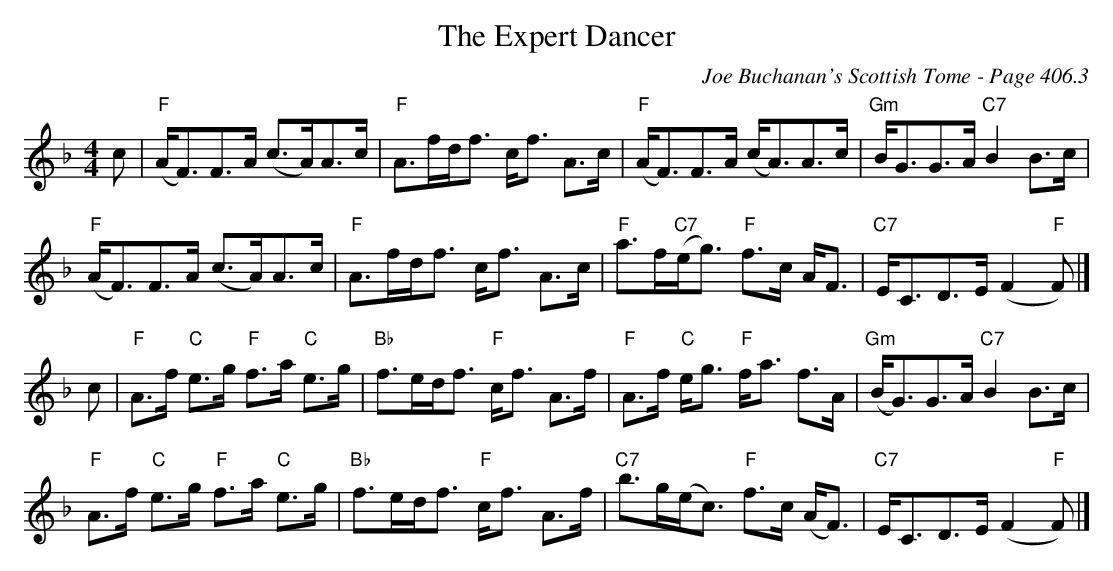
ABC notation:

X:1
T:Expert Dancer, The
C:Joe Buchanan's Scottish Tome - Page 406.3
L:1/8
M:4/4
K:F
c | "F"(A<F)F>A (c>A)A>c | "F"A>fd<f c<f A>c | "F"(A<F)F>A (c<A)A>c | "Gm"B<GG>A "C7"B2 B>c |
"F"(A<F)F>A (c>A)A>c | "F"A>fd<f c<f A>c | "F"a>f"C7"(e<g) "F"f>c A<F | "C7"E<CD>E (F2 "F"F) |]
c | "F"A>f "C"e>g "F"f>a "C"e>g | "Bb"f>ed<f "F"c<f A>f | "F"A>f "C"e<g "F"f<a f>A | "Gm"(B<G)G>A "C7"B2 B>c |
"F"A>f "C"e>g "F"f>a "C"e>g | "Bb"f>ed<f "F"c<f A>f | "C7"b>g(e<c) "F"f>c (A<F) | "C7"E<CD>E (F2 "F"F) |]
